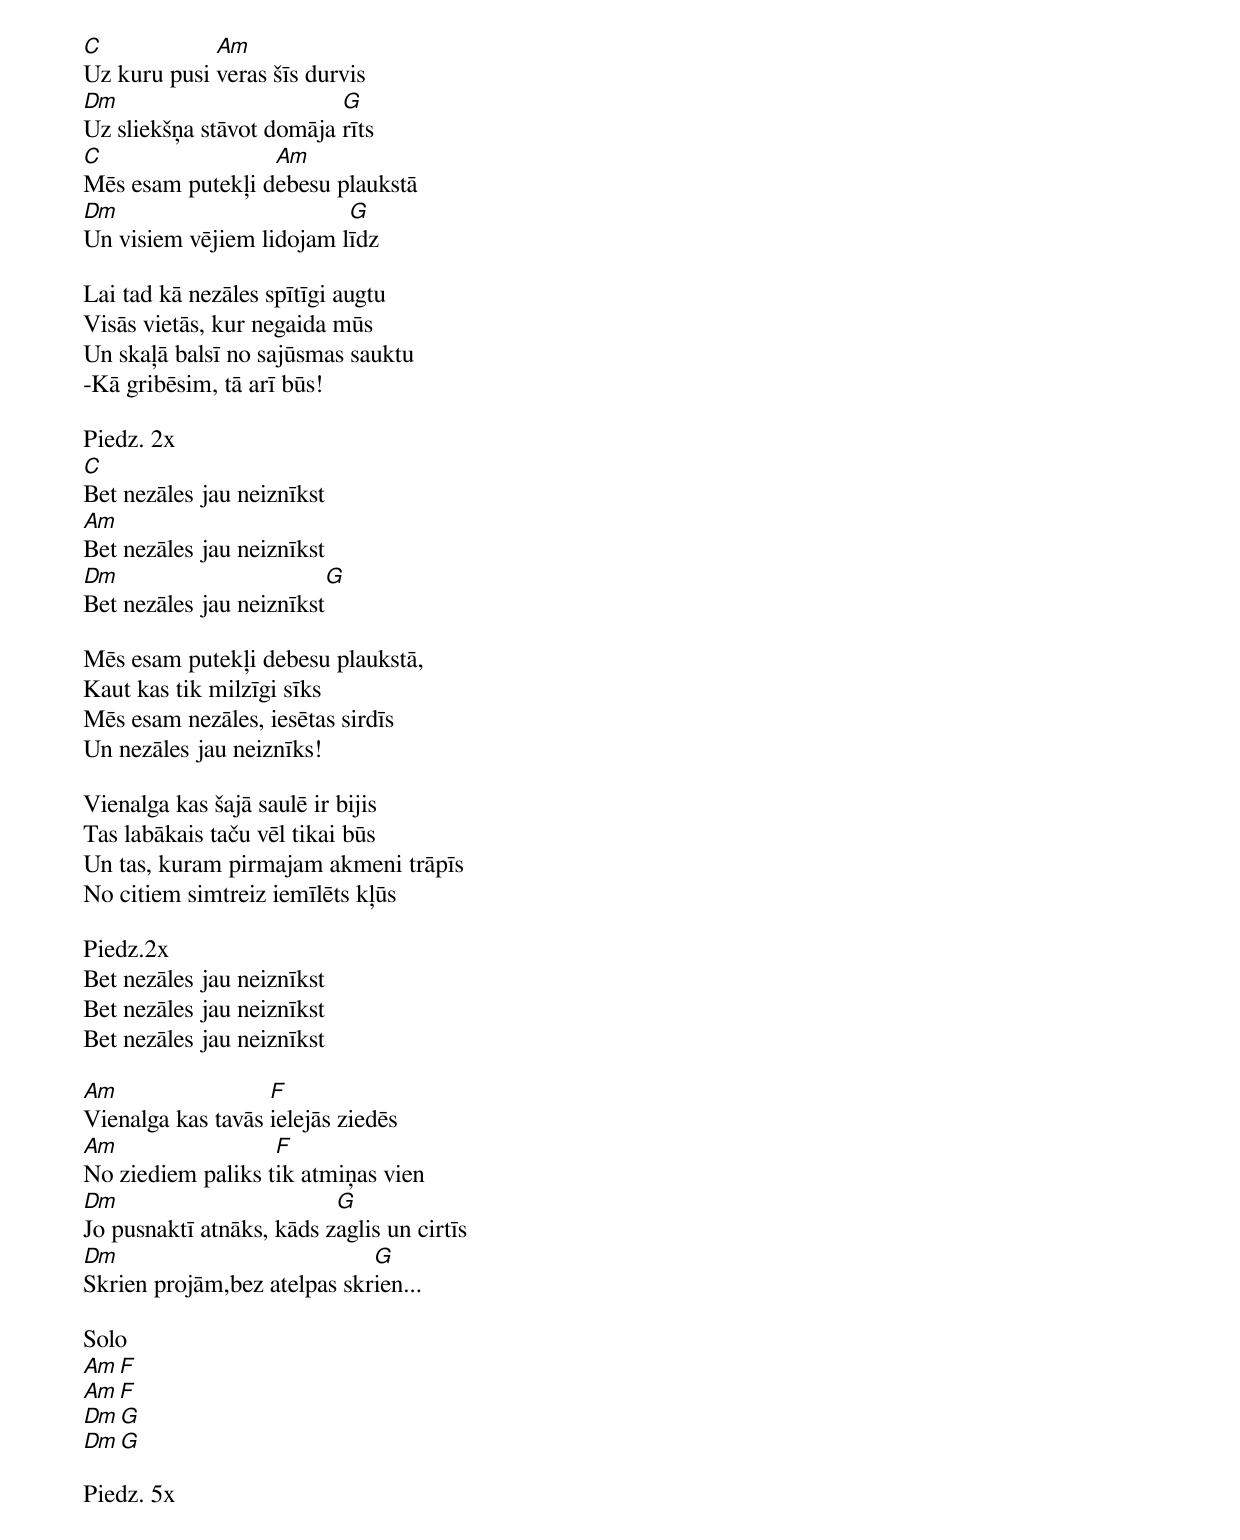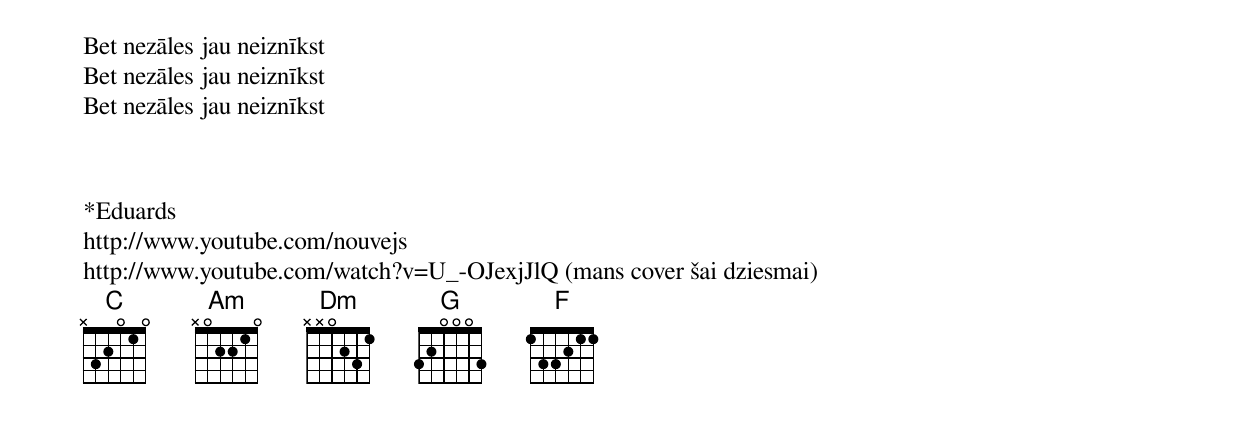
C            Am
Uz kuru pusi veras šīs durvis
Dm                        G
Uz sliekšņa stāvot domāja rīts
C                 Am
Mēs esam putekļi debesu plaukstā
Dm                        G
Un visiem vējiem lidojam līdz

Lai tad kā nezāles spītīgi augtu
Visās vietās, kur negaida mūs
Un skaļā balsī no sajūsmas sauktu
-Kā gribēsim, tā arī būs!

Piedz. 2x
C
Bet nezāles jau neiznīkst
Am
Bet nezāles jau neiznīkst
Dm                       G
Bet nezāles jau neiznīkst

Mēs esam putekļi debesu plaukstā,
Kaut kas tik milzīgi sīks
Mēs esam nezāles, iesētas sirdīs
Un nezāles jau neiznīks!

Vienalga kas šajā saulē ir bijis
Tas labākais taču vēl tikai būs
Un tas, kuram pirmajam akmeni trāpīs
No citiem simtreiz iemīlēts kļūs

Piedz.2x
Bet nezāles jau neiznīkst
Bet nezāles jau neiznīkst
Bet nezāles jau neiznīkst

Am                 F
Vienalga kas tavās ielejās ziedēs
Am                 F
No ziediem paliks tik atmiņas vien
Dm                        G
Jo pusnaktī atnāks, kāds zaglis un cirtīs
Dm                           G
Skrien projām,bez atelpas skrien...

Solo
Am F
Am F
Dm G
Dm G

Piedz. 5x
Bet nezāles jau neiznīkst
Bet nezāles jau neiznīkst
Bet nezāles jau neiznīkst



*Eduards
http://www.youtube.com/nouvejs
http://www.youtube.com/watch?v=U_-OJexjJlQ (mans cover šai dziesmai)
